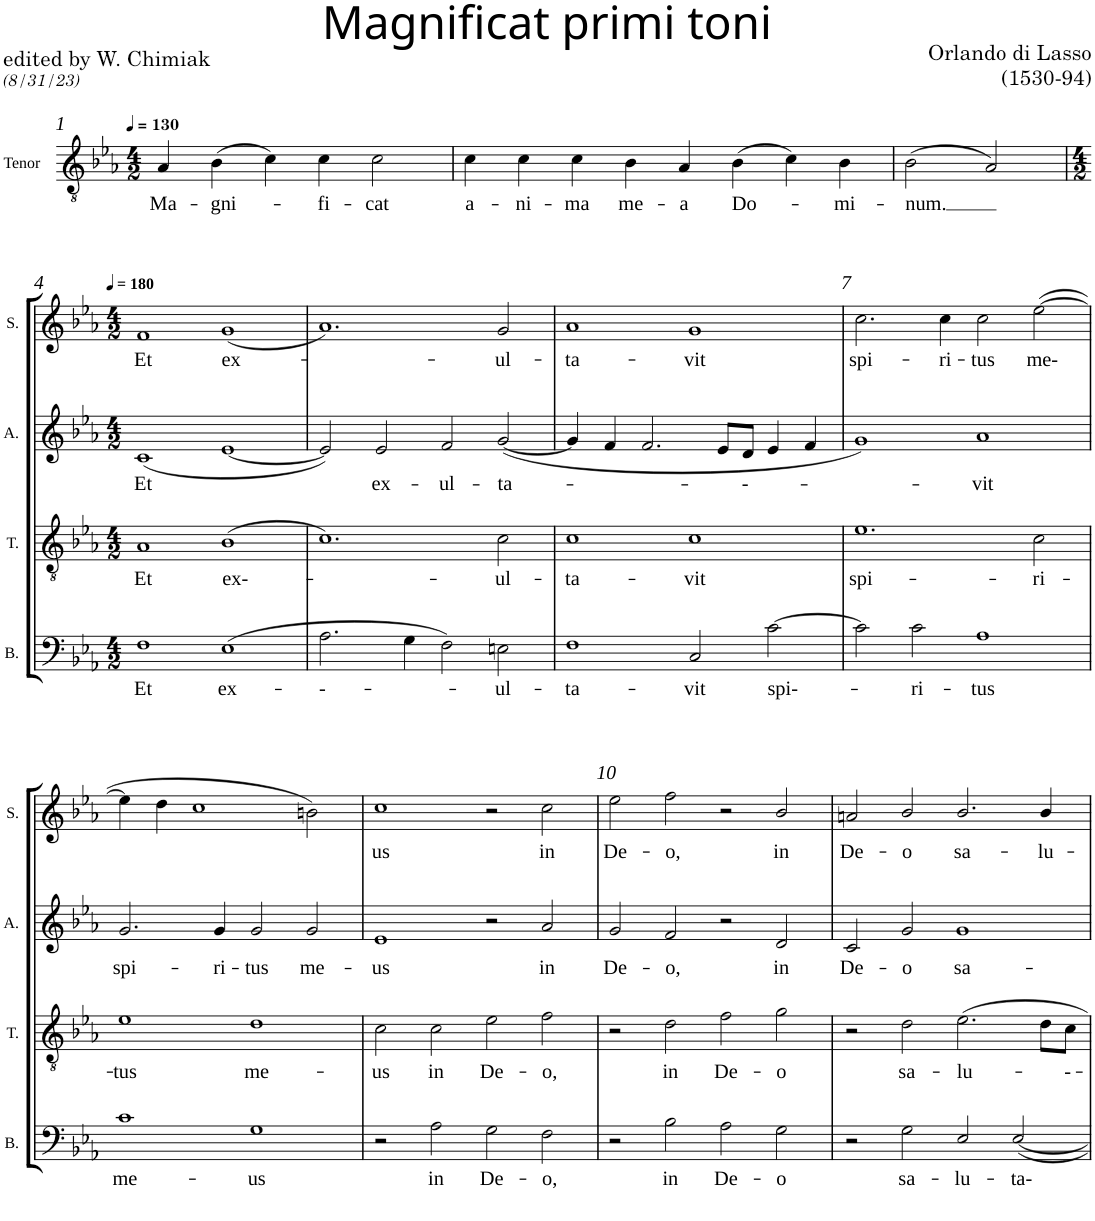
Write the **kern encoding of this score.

**kern	**text	**kern	**text	**kern	**text	**kern	**text
*part4	*part4	*part3	*part3	*part2	*part2	*part1	*part1
*staff4	*staff4	*staff3	*staff3	*staff2	*staff2	*staff1	*staff1
*I"Bass	*	*I"Tenor	*	*I"Alto	*	*I"Soprano	*
*I'B.	*	*I'T.	*	*I'A.	*	*I'S.	*
*stria5	*	*	*	*	*	*	*
*clefF4	*	*clefGv2	*	*clefG2	*	*clefG2	*
*k[b-e-a-]	*	*k[b-e-a-]	*	*k[b-e-a-]	*	*k[b-e-a-]	*
*M4/2	*	*M4/2	*	*M4/2	*	*M4/2	*
*MM130	*	*MM130	*	*MM130	*	*MM130	*
=1	=1	=1	=1	=1	=1	=1	=1
!	!	!	!LO:LY:b	!	!	!	!
0r	.	4A-/	Ma-	0r	.	0r	.
!	!	!	!LO:LY:b	!	!	!	!
.	.	(4B-\	-gni-	.	.	.	.
.	.	4c\)	.	.	.	.	.
!	!	!	!LO:LY:b	!	!	!	!
.	.	4c\	-fi-	.	.	.	.
!	!	!	!LO:LY:b	!	!	!	!
.	.	2c\	-cat	.	.	.	.
.	.	2ryy	.	.	.	.	.
=2	=2	=2	=2	=2	=2	=2	=2
!	!	!	!LO:LY:b	!	!	!	!
0r	.	4c\	a-	0r	.	0r	.
!	!	!	!LO:LY:b	!	!	!	!
.	.	4c\	-ni-	.	.	.	.
!	!	!	!LO:LY:b	!	!	!	!
.	.	4c\	-ma	.	.	.	.
!	!	!	!LO:LY:b	!	!	!	!
.	.	4B-\	me-	.	.	.	.
!	!	!	!LO:LY:b	!	!	!	!
.	.	4A-/	-a	.	.	.	.
!	!	!	!LO:LY:b	!	!	!	!
.	.	(4B-\	Do-	.	.	.	.
.	.	4c\)	.	.	.	.	.
!	!	!	!LO:LY:b	!	!	!	!
.	.	4B-\	-mi-	.	.	.	.
=3	=3	=3	=3	=3	=3	=3	=3
!	!	!	!LO:LY:b	!	!	!	!
0r	.	(2B-\	num.	0r	.	0r	.
.	.	2A-/)	.	.	.	.	.
.	.	1ryy	.	.	.	.	.
!!LO:LB:g=z
=4	=4	=4	=4	=4	=4	=4	=4
*M4/2	*	*M4/2	*	*M4/2	*	*M4/2	*
*	*	*	*	*	*	*MM180	*
!	!LO:LY:b	!	!LO:LY:b	!	!LO:LY:b	!	!LO:LY:b
1F	Et	1A-	Et	(<1c	Et	1f	Et
!	!LO:LY:b	!	!LO:LY:b	!	!	!	!LO:LY:b
(>1E-	ex-	(>1B-	ex--	[1e-	.	(<1g	ex-
=5	=5	=5	=5	=5	=5	=5	=5
!	!LO:LY:b	!	!	!	!	!	!
2.A-\	---	1.c)	.	2e-/])	.	1.a-)	.
!	!	!	!	!	!LO:LY:b	!	!
.	.	.	.	2e-/	ex-	.	.
4G\	.	.	.	.	.	.	.
!	!	!	!	!	!LO:LY:b	!	!
2F\)	.	.	.	2f/	-ul-	.	.
!	!LO:LY:b	!	!LO:LY:b	!	!LO:LY:b	!	!LO:LY:b
2En\	-ul-	2c\	-ul-	(<[2g/	-ta-	2g/	-ul-
=6	=6	=6	=6	=6	=6	=6	=6
!	!LO:LY:b	!	!LO:LY:b	!	!	!	!LO:LY:b
1F	-ta-	1c	-ta-	4g/]	.	1a-	-ta-
.	.	.	.	4f/	.	.	.
.	.	.	.	2.f/	.	.	.
!	!LO:LY:b	!	!LO:LY:b	!	!	!	!LO:LY:b
2C/	-vit	1c	-vit	.	.	1g	-vit
.	.	.	.	8e-/L	.	.	.
!	!	!	!	!	!LO:LY:b	!	!
.	.	.	.	8d/J	---	.	.
!	!LO:LY:b	!	!	!	!	!	!
[2c\	spi--	.	.	4e-/	.	.	.
.	.	.	.	4f/	.	.	.
=7	=7	=7	=7	=7	=7	=7	=7
!	!	!	!LO:LY:b	!	!	!	!LO:LY:b
2c\]	.	1.e-	spi-	1g)	.	2.cc\	spi-
!	!LO:LY:b	!	!	!	!	!	!
2c\	-ri-	.	.	.	.	.	.
!	!	!	!	!	!	!	!LO:LY:b
.	.	.	.	.	.	4cc\	-ri-
!	!LO:LY:b	!	!	!	!LO:LY:b	!	!LO:LY:b
1A-	-tus	.	.	1a-	-vit	2cc\	-tus
!	!	!	!LO:LY:b	!	!	!	!LO:LY:b
.	.	2c\	-ri-	.	.	(>[2ee-\	me-
!!LO:LB:g=z
=8	=8	=8	=8	=8	=8	=8	=8
!	!LO:LY:b	!	!LO:LY:b	!	!LO:LY:b	!	!
1c	me-	1e-	-tus	2.g/	spi-	4ee-\]	.
.	.	.	.	.	.	4dd\	.
.	.	.	.	.	.	1cc	.
!	!	!	!	!	!LO:LY:b	!	!
.	.	.	.	4g/	-ri-	.	.
!	!LO:LY:b	!	!LO:LY:b	!	!LO:LY:b	!	!
1G	-us	1d	me-	2g/	-tus	.	.
!	!	!	!	!	!LO:LY:b	!	!
.	.	.	.	2g/	me-	2bn\)	.
=9	=9	=9	=9	=9	=9	=9	=9
!	!	!	!LO:LY:b	!	!LO:LY:b	!	!LO:LY:b
2r	.	2c\	-us	1e-	-us	1cc	us
!	!LO:LY:b	!	!LO:LY:b	!	!	!	!
2A-\	in	2c\	in	.	.	.	.
!	!LO:LY:b	!	!LO:LY:b	!	!	!	!
2G\	De-	2e-\	De-	2r	.	2r	.
!	!LO:LY:b	!	!LO:LY:b	!	!LO:LY:b	!	!LO:LY:b
2F\	-o,	2f\	-o,	2a-/	in	2cc\	in
=10	=10	=10	=10	=10	=10	=10	=10
!	!	!	!	!	!LO:LY:b	!	!LO:LY:b
2r	.	2r	.	2g/	De-	2ee-\	De-
!	!LO:LY:b	!	!LO:LY:b	!	!LO:LY:b	!	!LO:LY:b
2B-\	in	2d\	in	2f/	-o,	2ff\	-o,
!	!LO:LY:b	!	!LO:LY:b	!	!	!	!
2A-\	De-	2f\	De-	2r	.	2r	.
!	!LO:LY:b	!	!LO:LY:b	!	!LO:LY:b	!	!LO:LY:b
2G\	-o	2g\	-o	2d/	in	2b-/	in
=11	=11	=11	=11	=11	=11	=11	=11
!	!	!	!	!	!LO:LY:b	!	!LO:LY:b
2r	.	2r	.	2c/	De-	2an/	De-
!	!LO:LY:b	!	!LO:LY:b	!	!LO:LY:b	!	!LO:LY:b
2G\	sa-	2d\	sa-	2g/	-o	2b-/	-o
!	!LO:LY:b	!	!LO:LY:b	!	!LO:LY:b	!	!LO:LY:b
2E-/	-lu-	2.e-\	-lu-	1g	sa-	2.b-/	sa-
!	!LO:LY:b	!	!	!	!	!	!
[2E-/	-ta-	.	.	.	.	.	.
!	!	!	!	!	!	!	!LO:LY:b
.	.	8d\L	.	.	.	4b-/	-lu-
!	!	!	!LO:LY:b	!	!	!	!
.	.	8c\J	---	.	.	.	.
=	=	=	=	=	=	=	=
*-	*-	*-	*-	*-	*-	*-	*-
